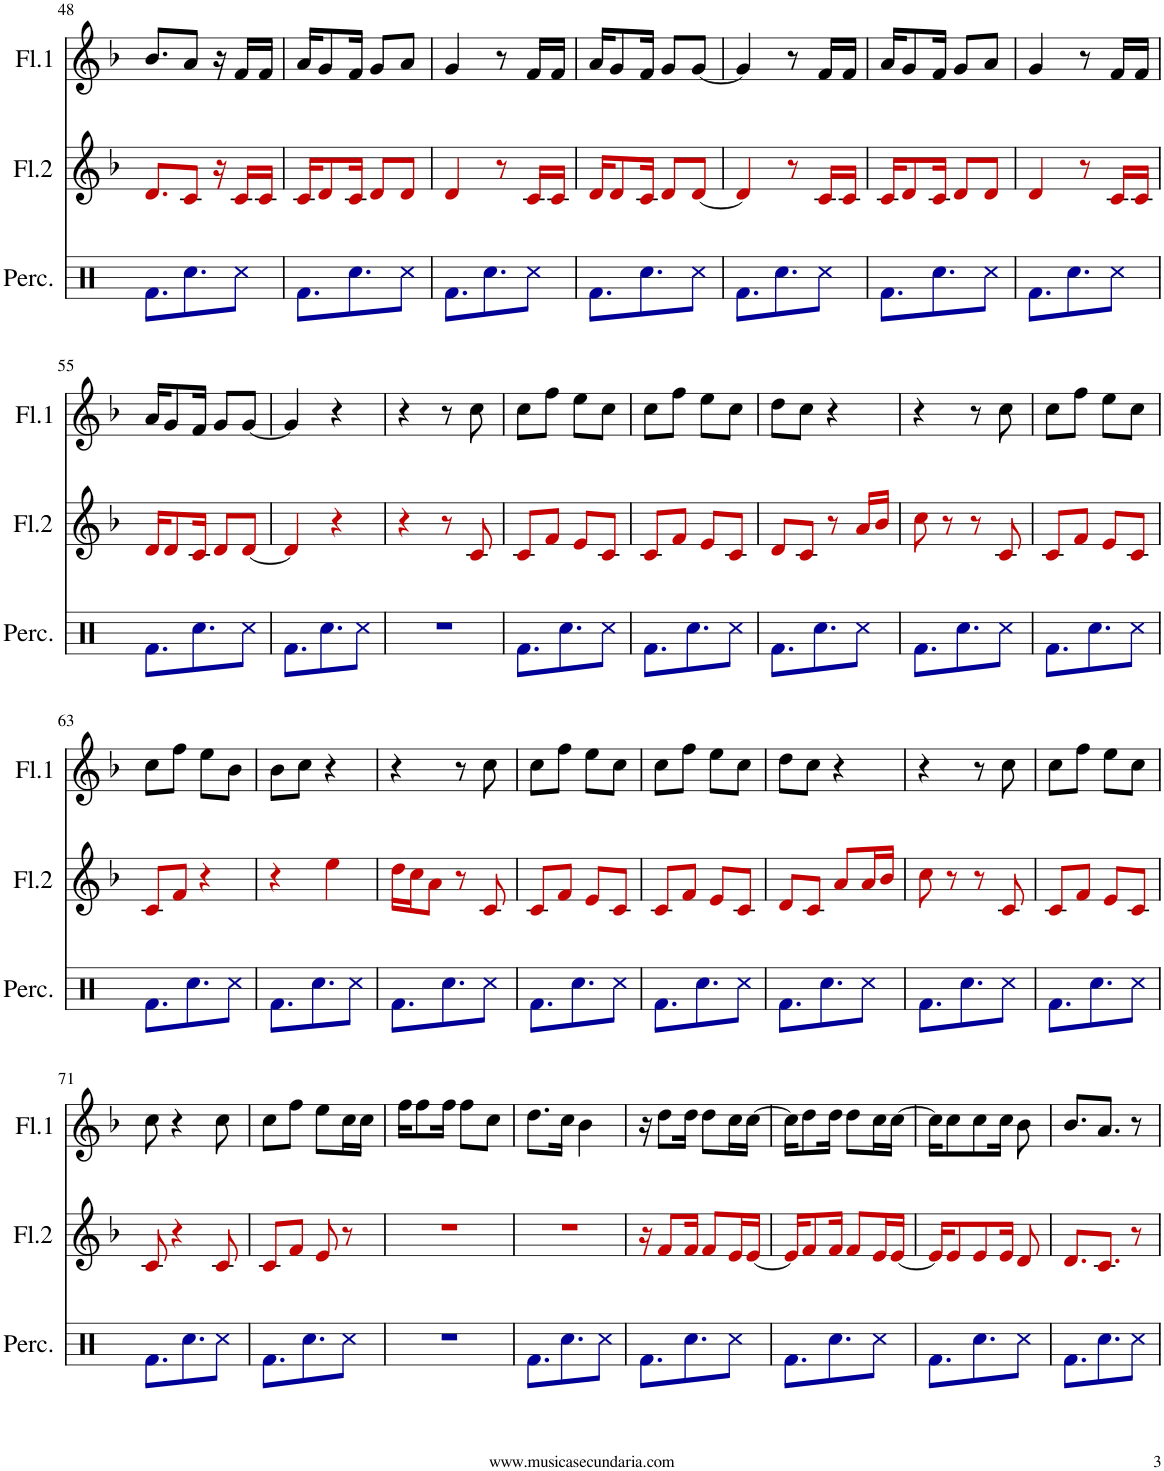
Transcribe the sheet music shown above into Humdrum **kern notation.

**kern	**kern	**kern
*part3	*part2	*part1
*staff3	*staff2	*staff1
*I"Percusión	*I"Flauta 2	*I"Flauta 1
*I'Perc.	*I'Fl.2	*I'Fl.1
!!LO:PB:g=z
*clefX	*clefG2	*clefG2
*k[]	*k[b-]	*k[b-]
*M2/4	*M2/4	*M2/4
=48	=48	=48
8.Rfi\L	8.dj/L	8.b-/L
8.Rcci\	8cj/J	8a/J
.	16r	16r
8Rcci\J	16cj/LL	16f/LL
.	16cj/JJ	16f/JJ
=49	=49	=49
8.Rfi\L	16cj/KL	16a/KL
.	8dj/	8g/
8.Rcci\	16cj/Jk	16f/Jk
.	8dj/L	8g/L
8Rcci\J	8dj/J	8a/J
=50	=50	=50
8.Rfi\L	4dj/	4g/
8.Rcci\	.	.
.	8r	8r
8Rcci\J	16cj/LL	16f/LL
.	16cj/JJ	16f/JJ
=51	=51	=51
8.Rfi\L	16dj/KL	16a/KL
.	8dj/	8g/
8.Rcci\	16cj/Jk	16f/Jk
.	8dj/L	8g/L
8Rcci\J	[8dj/J	[8g/J
=52	=52	=52
8.Rfi\L	4dj/]	4g/]
8.Rcci\	.	.
.	8r	8r
8Rcci\J	16cj/LL	16f/LL
.	16cj/JJ	16f/JJ
=53	=53	=53
8.Rfi\L	16cj/KL	16a/KL
.	8dj/	8g/
8.Rcci\	16cj/Jk	16f/Jk
.	8dj/L	8g/L
8Rcci\J	8dj/J	8a/J
=54	=54	=54
8.Rfi\L	4dj/	4g/
8.Rcci\	.	.
.	8r	8r
8Rcci\J	16cj/LL	16f/LL
.	16cj/JJ	16f/JJ
!!LO:LB:g=z
=55	=55	=55
8.Rfi\L	16dj/KL	16a/KL
.	8dj/	8g/
8.Rcci\	16cj/Jk	16f/Jk
.	8dj/L	8g/L
8Rcci\J	[8dj/J	[8g/J
=56	=56	=56
8.Rfi\L	4dj/]	4g/]
8.Rcci\	.	.
.	4r	4r
8Rcci\J	.	.
=57	=57	=57
2r	4r	4r
.	8r	8r
.	8cj/	8cc\
=58	=58	=58
8.Rfi\L	8cj/L	8cc\L
.	8fj/J	8ff\J
8.Rcci\	.	.
.	8ej/L	8ee\L
8Rcci\J	8cj/J	8cc\J
=59	=59	=59
8.Rfi\L	8cj/L	8cc\L
.	8fj/J	8ff\J
8.Rcci\	.	.
.	8ej/L	8ee\L
8Rcci\J	8cj/J	8cc\J
=60	=60	=60
8.Rfi\L	8dj/L	8dd\L
.	8cj/J	8cc\J
8.Rcci\	.	.
.	8r	4r
8Rcci\J	16aj/LL	.
.	16b-j/JJ	.
=61	=61	=61
8.Rfi\L	8ccj\	4r
.	8r	.
8.Rcci\	.	.
.	8r	8r
8Rcci\J	8cj/	8cc\
=62	=62	=62
8.Rfi\L	8cj/L	8cc\L
.	8fj/J	8ff\J
8.Rcci\	.	.
.	8ej/L	8ee\L
8Rcci\J	8cj/J	8cc\J
!!LO:LB:g=z
=63	=63	=63
8.Rfi\L	8cj/L	8cc\L
.	8fj/J	8ff\J
8.Rcci\	.	.
.	4r	8ee\L
8Rcci\J	.	8b-\J
=64	=64	=64
8.Rfi\L	4r	8b-\L
.	.	8cc\J
8.Rcci\	.	.
.	4eej\	4r
8Rcci\J	.	.
=65	=65	=65
8.Rfi\L	16ddj\LL	4r
.	16ccj\J	.
.	8aj\J	.
8.Rcci\	.	.
.	8r	8r
8Rcci\J	8cj/	8cc\
=66	=66	=66
8.Rfi\L	8cj/L	8cc\L
.	8fj/J	8ff\J
8.Rcci\	.	.
.	8ej/L	8ee\L
8Rcci\J	8cj/J	8cc\J
=67	=67	=67
8.Rfi\L	8cj/L	8cc\L
.	8fj/J	8ff\J
8.Rcci\	.	.
.	8ej/L	8ee\L
8Rcci\J	8cj/J	8cc\J
=68	=68	=68
8.Rfi\L	8dj/L	8dd\L
.	8cj/J	8cc\J
8.Rcci\	.	.
.	8aj/L	4r
8Rcci\J	16aj/L	.
.	16b-j/JJ	.
=69	=69	=69
8.Rfi\L	8ccj\	4r
.	8r	.
8.Rcci\	.	.
.	8r	8r
8Rcci\J	8cj/	8cc\
=70	=70	=70
8.Rfi\L	8cj/L	8cc\L
.	8fj/J	8ff\J
8.Rcci\	.	.
.	8ej/L	8ee\L
8Rcci\J	8cj/J	8cc\J
!!LO:LB:g=z
=71	=71	=71
8.Rfi\L	8cj/	8cc\
.	4r	4r
8.Rcci\	.	.
8Rcci\J	8cj/	8cc\
=72	=72	=72
8.Rfi\L	8cj/L	8cc\L
.	8fj/J	8ff\J
8.Rcci\	.	.
.	8ej/	8ee\L
8Rcci\J	8r	16cc\L
.	.	16cc\JJ
=73	=73	=73
2r	2r	16ff\KL
.	.	8ff\
.	.	16ff\Jk
.	.	8ff\L
.	.	8cc\J
=74	=74	=74
8.Rfi\L	2r	8.dd\L
8.Rcci\	.	16cc\Jk
.	.	4b-\
8Rcci\J	.	.
=75	=75	=75
8.Rfi\L	16r	16r
.	8fj/L	8dd\L
8.Rcci\	16fj/Jk	16dd\Jk
.	8fj/L	8dd\L
8Rcci\J	16ej/L	16cc\L
.	[16ej/JJ	[16cc\JJ
=76	=76	=76
8.Rfi\L	16ej/KL]	16cc\KL]
.	8fj/	8dd\
8.Rcci\	16fj/Jk	16dd\Jk
.	8fj/L	8dd\L
8Rcci\J	16ej/L	16cc\L
.	[16ej/JJ	[16cc\JJ
=77	=77	=77
8.Rfi\L	16ej/KL]	16cc\KL]
.	8ej/	8cc\
8.Rcci\	8ej/	8cc\
.	16ej/Jk	16cc\Jk
8Rcci\J	8dj/	8b-\
=78	=78	=78
8.Rfi\L	8.dj/L	8.b-/L
8.Rcci\	8.cj/J	8.a/J
8Rcci\J	8r	8r
=	=	=
*-	*-	*-
